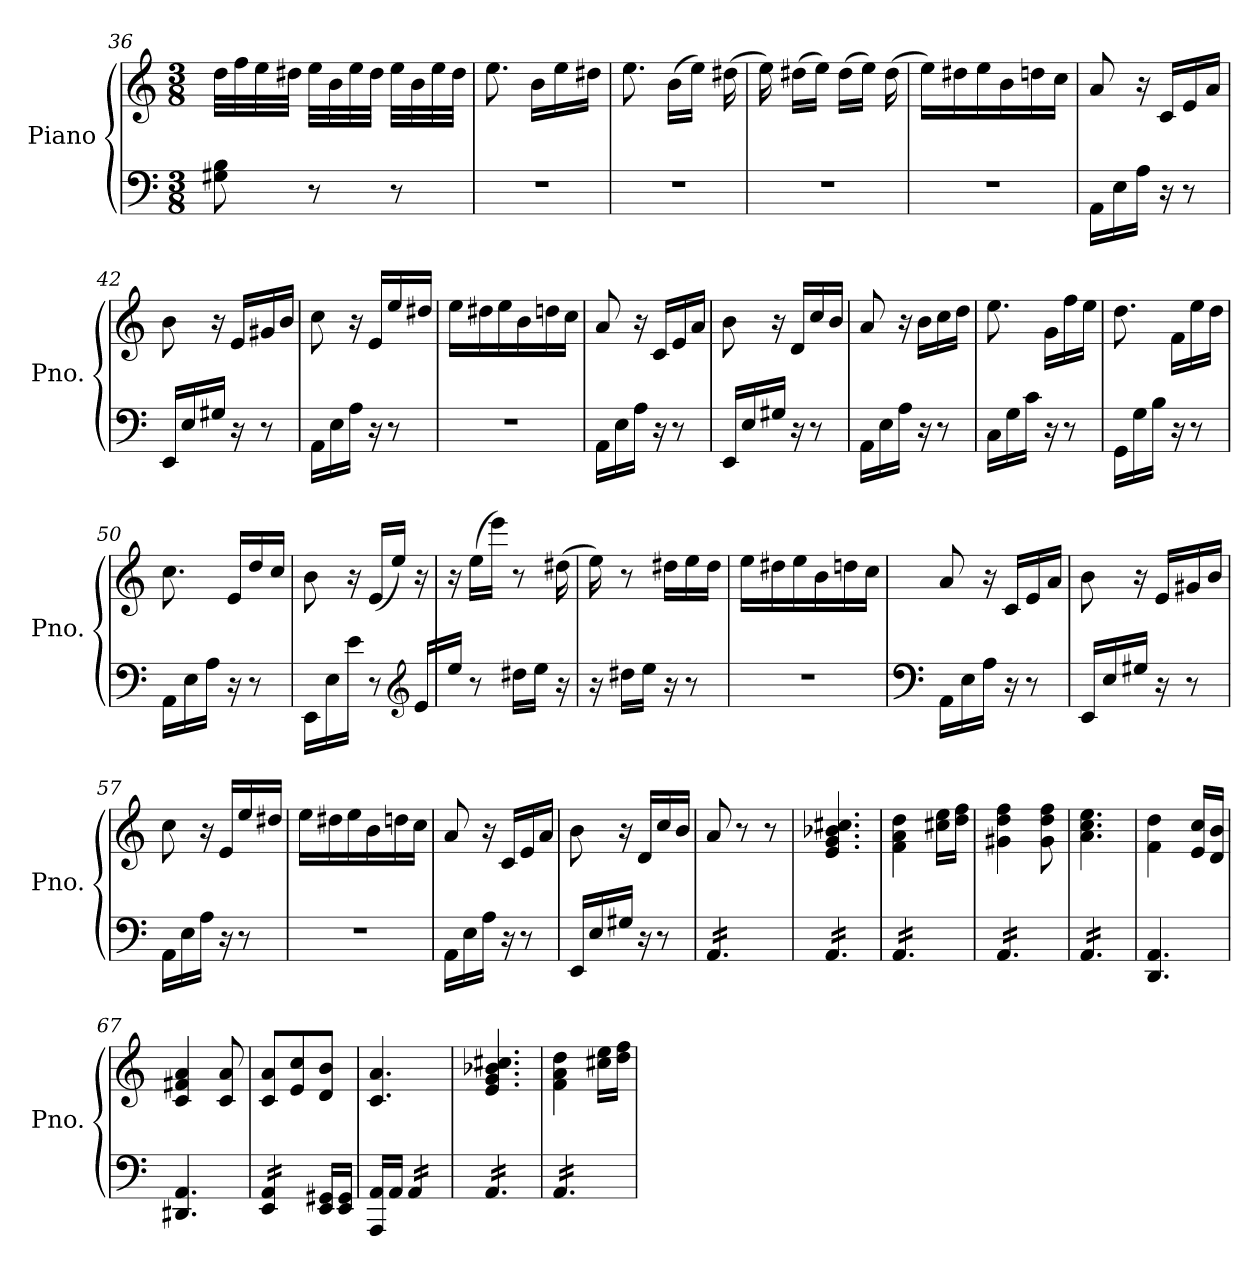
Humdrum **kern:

**kern	**kern
*part1	*part1
*staff2	*staff1
*I"Piano	*
*I'Pno.	*
*clefF4	*clefG2
*k[]	*k[]
*M3/8	*M3/8
=36	=36
8G#X\ 8B\	32dd\LLL
.	32ff\
.	32ee\
.	32dd#X\JJJ
8r	32ee\LLL
.	32b\
.	32ee\
.	32dd#\JJJ
8r	32ee\LLL
.	32b\
.	32ee\
.	32dd#\JJJ
=37	=37
4.r	8.ee\
.	16b\LL
.	16ee\
.	16dd#X\JJ
=38	=38
4.r	8.ee\
.	(16b\LL
.	16ee\JJ)
.	(16dd#X\
=39	=39
4.r	16ee\)
.	(16dd#X\LL
.	16ee\JJ)
.	(16dd#\LL
.	16ee\JJ)
.	(16dd#\
!!LO:LB:g=z
=40	=40
4.r	16ee\LL)
.	16dd#X\
.	16ee\
.	16b\
.	16ddn\
.	16cc\JJ
=41	=41
16AA\LL	8a/
16E\	.
16A\JJ	16r
16r	16c/LL
8r	16e/
.	16a/JJ
=42	=42
16EE/LL	8b\
16E/	.
16G#X/JJ	16r
16r	16e/LL
8r	16g#X/
.	16b/JJ
=43	=43
16AA\LL	8cc\
16E\	.
16A\JJ	16r
16r	16e/LL
8r	16ee/
.	16dd#X/JJ
=44	=44
4.r	16ee\LL
.	16dd#X\
.	16ee\
.	16b\
.	16ddn\
.	16cc\JJ
=45	=45
16AA\LL	8a/
16E\	.
16A\JJ	16r
16r	16c/LL
8r	16e/
.	16a/JJ
!!LO:LB:g=z
=46	=46
16EE/LL	8b\
16E/	.
16G#X/JJ	16r
16r	16d/LL
8r	16cc/
.	16b/JJ
=47	=47
16AA\LL	8a/
16E\	.
16A\JJ	16r
16r	16b\LL
8r	16cc\
.	16dd\JJ
=48	=48
16C\LL	8.ee\
16G\	.
16c\JJ	.
16r	16g\LL
8r	16ff\
.	16ee\JJ
=49	=49
16GG\LL	8.dd\
16G\	.
16B\JJ	.
16r	16f\LL
8r	16ee\
.	16dd\JJ
=50	=50
16AA\LL	8.cc\
16E\	.
16A\JJ	.
16r	16e/LL
8r	16dd/
.	16cc/JJ
=51	=51
16EE\LL	8b\
16E\	.
16e\JJ	16r
8r	(16e/LL
.	16ee/JJ)
*clefG2	*
16e/LL	16r
=52	=52
16ee/JJ	16r
8r	(16ee\LL
.	16eee\JJ)
16dd#X\LL	8r
16ee\JJ	.
16r	(16dd#X\
!!LO:LB:g=z
=53	=53
16r	16ee\)
16dd#X\LL	8r
16ee\JJ	.
16r	16dd#X\LL
8r	16ee\
.	16dd#\JJ
=54	=54
4.r	16ee\LL
.	16dd#X\
.	16ee\
.	16b\
.	16ddn\
.	16cc\JJ
=55	=55
*clefF4	*
16AA\LL	8a/
16E\	.
16A\JJ	16r
16r	16c/LL
8r	16e/
.	16a/JJ
=56	=56
16EE/LL	8b\
16E/	.
16G#X/JJ	16r
16r	16e/LL
8r	16g#X/
.	16b/JJ
=57	=57
16AA\LL	8cc\
16E\	.
16A\JJ	16r
16r	16e/LL
8r	16ee/
.	16dd#X/JJ
=58	=58
4.r	16ee\LL
.	16dd#X\
.	16ee\
.	16b\
.	16ddn\
.	16cc\JJ
!!LO:LB:g=z
=59	=59
16AA\LL	8a/
16E\	.
16A\JJ	16r
16r	16c/LL
8r	16e/
.	16a/JJ
=60	=60
16EE/LL	8b\
16E/	.
16G#X/JJ	16r
16r	16d/LL
8r	16cc/
.	16b/JJ
=61	=61
*tremolo	*
16AA/LL	8a/
16AA/	.
16AA/	8r
16AA/	.
16AA/	8r
16AA/JJ	.
=62	=62
16AA/LL	4.e/ 4.g/ 4.b-X/ 4.cc#X/
16AA/	.
16AA/	.
16AA/	.
16AA/	.
16AA/JJ	.
=63	=63
16AA/LL	4f\ 4a\ 4dd\
16AA/	.
16AA/	.
16AA/	.
16AA/	16cc#X\ 16ee\LL
16AA/JJ	16dd\ 16ff\JJ
=64	=64
16AA/LL	4g#X\ 4dd\ 4ff\
16AA/	.
16AA/	.
16AA/	.
16AA/	8g#\ 8dd\ 8ff\
16AA/JJ	.
=65	=65
16AA/LL	4.a\ 4.cc\ 4.ee\
16AA/	.
16AA/	.
16AA/	.
16AA/	.
16AA/JJ	.
*Xtremolo	*
=66	=66
4.DD/ 4.AA/	4f\ 4dd\
.	16e/ 16cc/LL
.	16d/ 16b/JJ
=67	=67
4.DD#X/ 4.AA/	4c/ 4f#X/ 4a/
.	8c/ 8a/
!!LO:PB:g=z
=68	=68
*tremolo	*
16EE/ 16AA/LL	8c/ 8a/L
16EE/ 16AA/	.
16EE/ 16AA/	8e/ 8cc/
16EE/ 16AA/JJ	.
*Xtremolo	*
16EE/ 16GG#X/LL	8d/ 8b/J
16EE/ 16GG#/JJ	.
=69	=69
16AAA/ 16AA/LL	4.c/ 4.a/
16AA/JJ	.
*tremolo	*
16AA/LL	.
16AA/	.
16AA/	.
16AA/JJ	.
=70	=70
16AA/LL	4.e/ 4.g/ 4.b-X/ 4.cc#X/
16AA/	.
16AA/	.
16AA/	.
16AA/	.
16AA/JJ	.
=71	=71
16AA/LL	4f\ 4a\ 4dd\
16AA/	.
16AA/	.
16AA/	.
16AA/	16cc#X\ 16ee\LL
16AA/JJ	16dd\ 16ff\JJ
*Xtremolo	*
=	=
*-	*-
